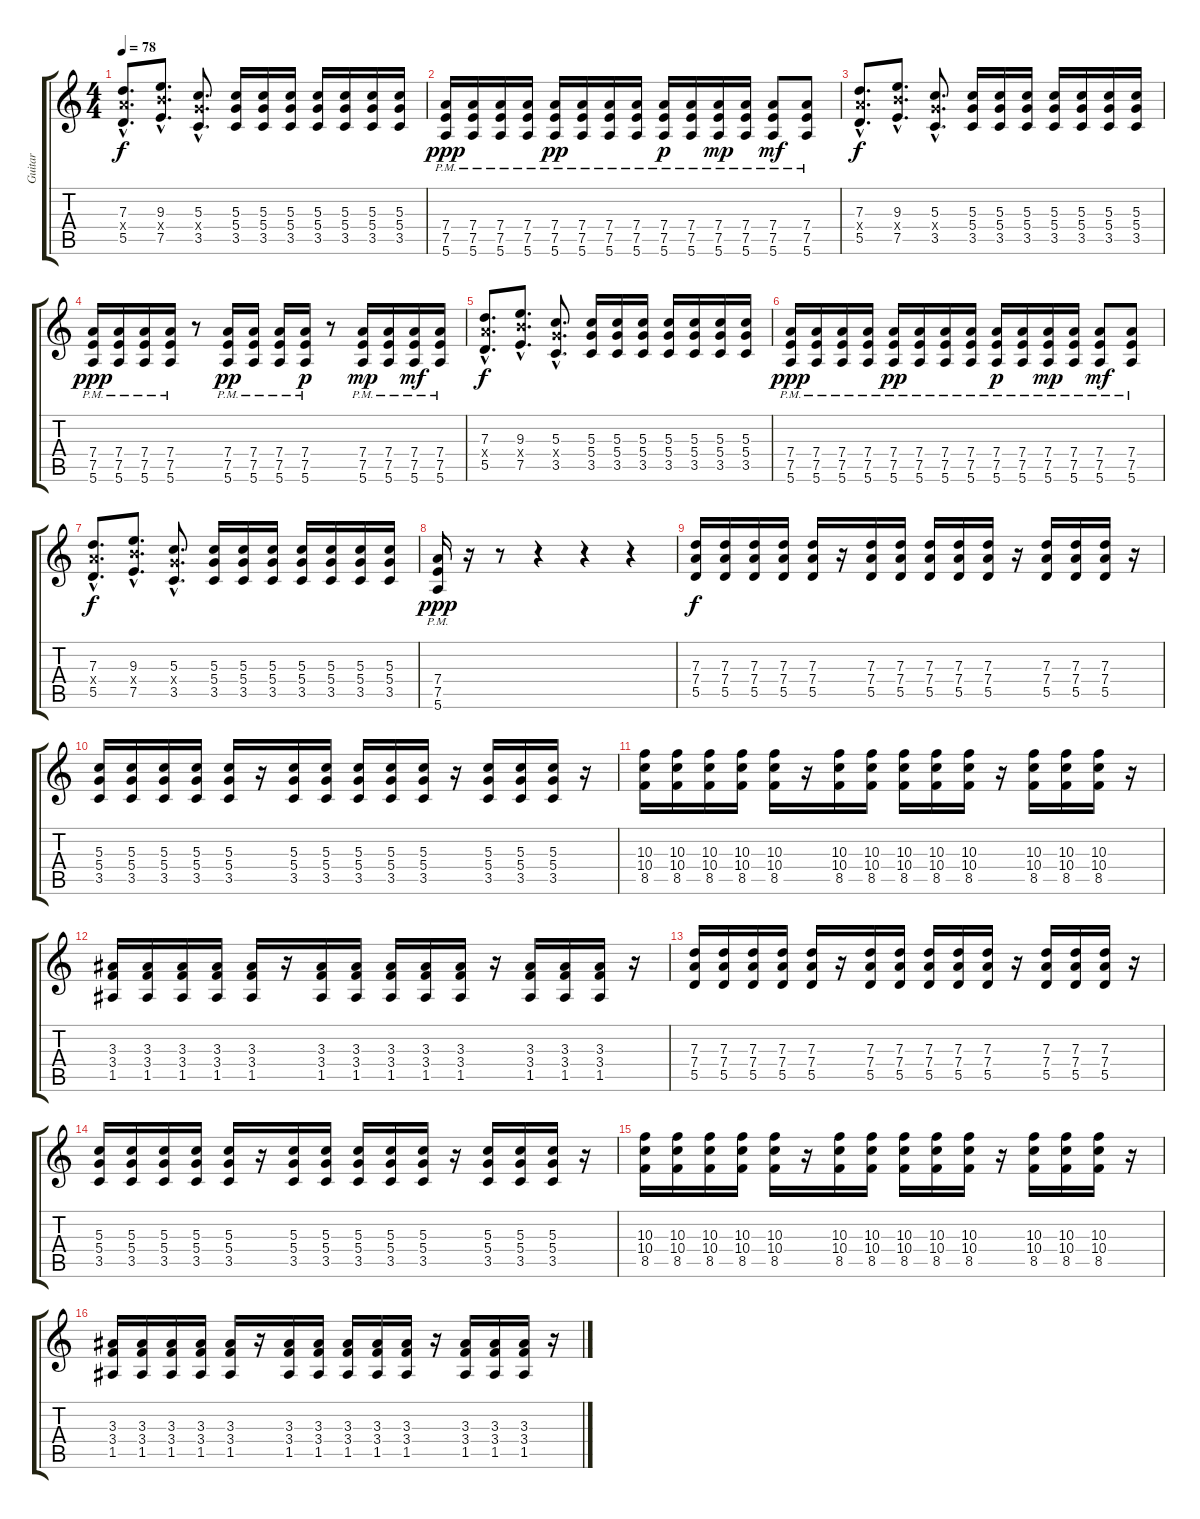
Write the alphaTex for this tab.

\track ("Guitar" "Guitar") {instrument overdrivenguitar}
\staff {score tabs}
\tuning (E4 B3 G3 D3 A2 E2) {hide}
\ts (4 4)
\tempo 78
\clef g2
\ks c
(7.3{hac} 7.4{hac x} 5.5{hac}).8{d dy f} (9.3 9.4{hac x} 7.5{hac}).8{d} (5.3{hac} 5.4{hac x} 3.5{hac}).8{d} (5.3 5.4 3.5).16 (5.3 5.4 3.5).16 (5.3 5.4 3.5).16 (5.3 5.4 3.5).16 (5.3 5.4 3.5).16 (5.3 5.4 3.5).16 (5.3 5.4 3.5).16 |
(7.4{pm} 7.5 5.6).16{dy ppp} (7.4{pm} 7.5 5.6).16 (7.4{pm} 7.5 5.6).16 (7.4{pm} 7.5 5.6).16 (7.4{pm} 7.5 5.6).16{dy pp} (7.4{pm} 7.5 5.6).16 (7.4{pm} 7.5 5.6).16 (7.4{pm} 7.5 5.6).16 (7.4{pm} 7.5 5.6).16{dy p} (7.4{pm} 7.5 5.6).16 (7.4{pm} 7.5 5.6).16{dy mp} (7.4{pm} 7.5 5.6).16 (7.4{pm} 7.5 5.6).8{dy mf} (7.4{pm} 7.5 5.6).8 |
(7.3{hac} 7.4{hac x} 5.5{hac}).8{d dy f} (9.3 9.4{hac x} 7.5{hac}).8{d} (5.3{hac} 5.4{hac x} 3.5{hac}).8{d} (5.3 5.4 3.5).16 (5.3 5.4 3.5).16 (5.3 5.4 3.5).16 (5.3 5.4 3.5).16 (5.3 5.4 3.5).16 (5.3 5.4 3.5).16 (5.3 5.4 3.5).16 |
(7.4{pm} 7.5 5.6).16{dy ppp} (7.4{pm} 7.5 5.6).16 (7.4{pm} 7.5 5.6).16 (7.4{pm} 7.5{pm} 5.6{pm}).16 r.8 (7.4{pm} 7.5 5.6).16{dy pp} (7.4{pm} 7.5 5.6).16 (7.4{pm} 7.5 5.6).16 (7.4{pm} 7.5 5.6).16{dy p} r.8 (7.4{pm} 7.5 5.6).16{dy mp} (7.4{pm} 7.5 5.6).16 (7.4{pm} 7.5 5.6).16{dy mf} (7.4{pm} 7.5 5.6).16 |
(7.3{hac} 7.4{hac x} 5.5{hac}).8{d dy f} (9.3 9.4{hac x} 7.5{hac}).8{d} (5.3{hac} 5.4{hac x} 3.5{hac}).8{d} (5.3 5.4 3.5).16 (5.3 5.4 3.5).16 (5.3 5.4 3.5).16 (5.3 5.4 3.5).16 (5.3 5.4 3.5).16 (5.3 5.4 3.5).16 (5.3 5.4 3.5).16 |
(7.4{pm} 7.5 5.6).16{dy ppp} (7.4{pm} 7.5 5.6).16 (7.4{pm} 7.5 5.6).16 (7.4{pm} 7.5 5.6).16 (7.4{pm} 7.5 5.6).16{dy pp} (7.4{pm} 7.5 5.6).16 (7.4{pm} 7.5 5.6).16 (7.4{pm} 7.5 5.6).16 (7.4{pm} 7.5 5.6).16{dy p} (7.4{pm} 7.5 5.6).16 (7.4{pm} 7.5 5.6).16{dy mp} (7.4{pm} 7.5 5.6).16 (7.4{pm} 7.5 5.6).8{dy mf} (7.4{pm} 7.5 5.6).8 |
(7.3{hac} 7.4{hac x} 5.5{hac}).8{d dy f} (9.3 9.4{hac x} 7.5{hac}).8{d} (5.3{hac} 5.4{hac x} 3.5{hac}).8{d} (5.3 5.4 3.5).16 (5.3 5.4 3.5).16 (5.3 5.4 3.5).16 (5.3 5.4 3.5).16 (5.3 5.4 3.5).16 (5.3 5.4 3.5).16 (5.3 5.4 3.5).16 |
(7.4{pm} 7.5 5.6).16{dy ppp} r.16 r.8 r.4 r.4 r.4 |
(7.3 7.4 5.5).16{dy f} (7.3 7.4 5.5).16 (7.3 7.4 5.5).16 (7.3 7.4 5.5).16 (7.3 7.4 5.5).16 r.16 (7.3 7.4 5.5).16 (7.3 7.4 5.5).16 (7.3 7.4 5.5).16 (7.3 7.4 5.5).16 (7.3 7.4 5.5).16 r.16 (7.3 7.4 5.5).16 (7.3 7.4 5.5).16 (7.3 7.4 5.5).16 r.16 |
(5.3 5.4 3.5).16 (5.3 5.4 3.5).16 (5.3 5.4 3.5).16 (5.3 5.4 3.5).16 (5.3 5.4 3.5).16 r.16 (5.3 5.4 3.5).16 (5.3 5.4 3.5).16 (5.3 5.4 3.5).16 (5.3 5.4 3.5).16 (5.3 5.4 3.5).16 r.16 (5.3 5.4 3.5).16 (5.3 5.4 3.5).16 (5.3 5.4 3.5).16 r.16 |
(10.3 10.4 8.5).16 (10.3 10.4 8.5).16 (10.3 10.4 8.5).16 (10.3 10.4 8.5).16 (10.3 10.4 8.5).16 r.16 (10.3 10.4 8.5).16 (10.3 10.4 8.5).16 (10.3 10.4 8.5).16 (10.3 10.4 8.5).16 (10.3 10.4 8.5).16 r.16 (10.3 10.4 8.5).16 (10.3 10.4 8.5).16 (10.3 10.4 8.5).16 r.16 |
(3.3 3.4 1.5).16 (3.3 3.4 1.5).16 (3.3 3.4 1.5).16 (3.3 3.4 1.5).16 (3.3 3.4 1.5).16 r.16 (3.3 3.4 1.5).16 (3.3 3.4 1.5).16 (3.3 3.4 1.5).16 (3.3 3.4 1.5).16 (3.3 3.4 1.5).16 r.16 (3.3 3.4 1.5).16 (3.3 3.4 1.5).16 (3.3 3.4 1.5).16 r.16 |
(7.3 7.4 5.5).16 (7.3 7.4 5.5).16 (7.3 7.4 5.5).16 (7.3 7.4 5.5).16 (7.3 7.4 5.5).16 r.16 (7.3 7.4 5.5).16 (7.3 7.4 5.5).16 (7.3 7.4 5.5).16 (7.3 7.4 5.5).16 (7.3 7.4 5.5).16 r.16 (7.3 7.4 5.5).16 (7.3 7.4 5.5).16 (7.3 7.4 5.5).16 r.16 |
(5.3 5.4 3.5).16 (5.3 5.4 3.5).16 (5.3 5.4 3.5).16 (5.3 5.4 3.5).16 (5.3 5.4 3.5).16 r.16 (5.3 5.4 3.5).16 (5.3 5.4 3.5).16 (5.3 5.4 3.5).16 (5.3 5.4 3.5).16 (5.3 5.4 3.5).16 r.16 (5.3 5.4 3.5).16 (5.3 5.4 3.5).16 (5.3 5.4 3.5).16 r.16 |
(10.3 10.4 8.5).16 (10.3 10.4 8.5).16 (10.3 10.4 8.5).16 (10.3 10.4 8.5).16 (10.3 10.4 8.5).16 r.16 (10.3 10.4 8.5).16 (10.3 10.4 8.5).16 (10.3 10.4 8.5).16 (10.3 10.4 8.5).16 (10.3 10.4 8.5).16 r.16 (10.3 10.4 8.5).16 (10.3 10.4 8.5).16 (10.3 10.4 8.5).16 r.16 |
(3.3 3.4 1.5).16 (3.3 3.4 1.5).16 (3.3 3.4 1.5).16 (3.3 3.4 1.5).16 (3.3 3.4 1.5).16 r.16 (3.3 3.4 1.5).16 (3.3 3.4 1.5).16 (3.3 3.4 1.5).16 (3.3 3.4 1.5).16 (3.3 3.4 1.5).16 r.16 (3.3 3.4 1.5).16 (3.3 3.4 1.5).16 (3.3 3.4 1.5).16 r.16
